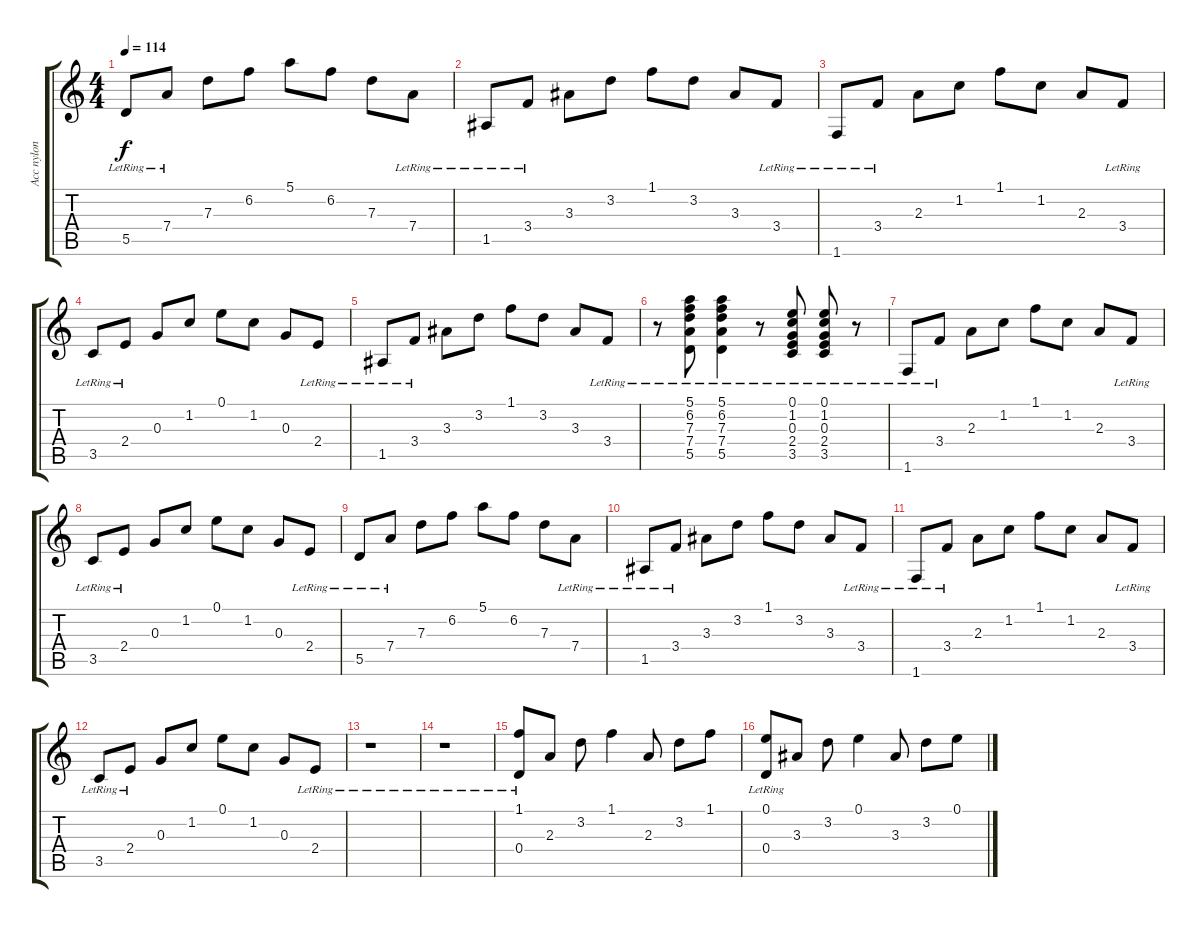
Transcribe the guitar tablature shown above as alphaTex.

\track ("Acc nylon" "Acc nylon") {instrument acousticguitarnylon}
\staff {score tabs}
\tuning (E4 B3 G3 D3 A2 E2) {hide}
\ts (4 4)
\tempo 114
\clef g2
\ks c
5.5{lr}.8{dy f} 7.4{lr}.8 7.3.8 6.2.8 5.1.8 6.2.8 7.3.8 7.4{lr}.8 |
1.5{lr}.8 3.4{lr}.8 3.3.8 3.2.8 1.1.8 3.2.8 3.3.8 3.4{lr}.8 |
1.6{lr}.8 3.4{lr}.8 2.3.8 1.2.8 1.1.8 1.2.8 2.3.8 3.4{lr}.8 |
3.5{lr}.8 2.4{lr}.8 0.3.8 1.2.8 0.1.8 1.2.8 0.3.8 2.4{lr}.8 |
1.5{lr}.8 3.4{lr}.8 3.3.8 3.2.8 1.1.8 3.2.8 3.3.8 3.4{lr}.8 |
r.8 (5.1 6.2 7.3 7.4{lr} 5.5{lr}).8 (5.1 6.2 7.3 7.4{lr} 5.5{lr}).4 r.8 (0.1 1.2 0.3 2.4{lr} 3.5{lr}).8 (0.1 1.2 0.3 2.4{lr} 3.5{lr}).8 r.8 |
1.6{lr}.8 3.4{lr}.8 2.3.8 1.2.8 1.1.8 1.2.8 2.3.8 3.4{lr}.8 |
3.5{lr}.8 2.4{lr}.8 0.3.8 1.2.8 0.1.8 1.2.8 0.3.8 2.4{lr}.8 |
5.5{lr}.8 7.4{lr}.8 7.3.8 6.2.8 5.1.8 6.2.8 7.3.8 7.4{lr}.8 |
1.5{lr}.8 3.4{lr}.8 3.3.8 3.2.8 1.1.8 3.2.8 3.3.8 3.4{lr}.8 |
1.6{lr}.8 3.4{lr}.8 2.3.8 1.2.8 1.1.8 1.2.8 2.3.8 3.4{lr}.8 |
3.5{lr}.8 2.4{lr}.8 0.3.8 1.2.8 0.1.8 1.2.8 0.3.8 2.4{lr}.8 |
r.1 |
r.1 |
(1.1 0.4{lr}).8 2.3.8 3.2.8 1.1.4 2.3.8 3.2.8 1.1.8 |
(0.1 0.4{lr}).8 3.3.8 3.2.8 0.1.4 3.3.8 3.2.8 0.1.8
